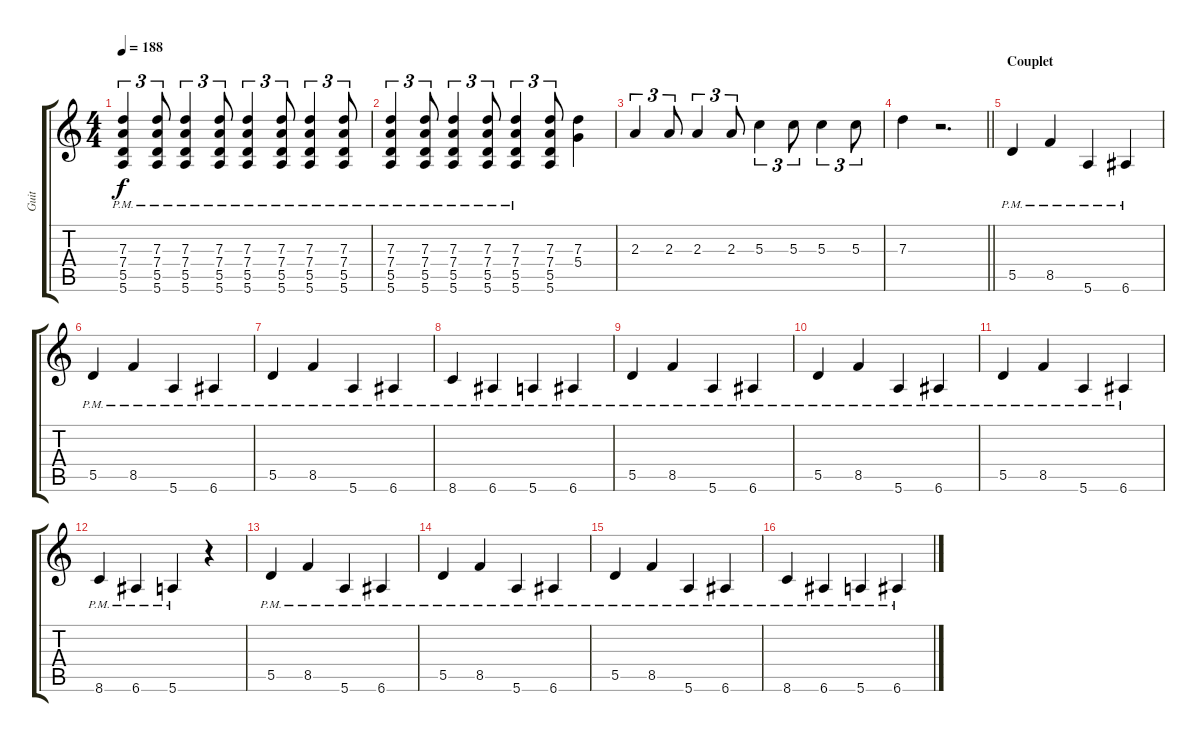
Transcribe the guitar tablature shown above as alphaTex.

\track ("Guit" "Guit") {instrument distortionguitar}
\staff {score tabs}
\tuning (E4 B3 G3 D3 A2 E2) {hide}
\ts (4 4)
\tempo 188
\clef g2
\ks c
(7.3{pm} 7.4{pm} 5.5{pm} 5.6{pm}).4{tu (3 2) dy f} (7.3{pm} 7.4{pm} 5.5{pm} 5.6{pm}).8{tu (3 2)} (7.3{pm} 7.4{pm} 5.5{pm} 5.6{pm}).4{tu (3 2)} (7.3{pm} 7.4{pm} 5.5{pm} 5.6{pm}).8{tu (3 2)} (7.3{pm} 7.4{pm} 5.5{pm} 5.6{pm}).4{tu (3 2)} (7.3{pm} 7.4{pm} 5.5{pm} 5.6{pm}).8{tu (3 2)} (7.3{pm} 7.4{pm} 5.5{pm} 5.6{pm}).4{tu (3 2)} (7.3{pm} 7.4{pm} 5.5{pm} 5.6{pm}).8{tu (3 2)} |
(7.3{pm} 7.4{pm} 5.5{pm} 5.6{pm}).4{tu (3 2)} (7.3{pm} 7.4{pm} 5.5{pm} 5.6{pm}).8{tu (3 2)} (7.3{pm} 7.4{pm} 5.5{pm} 5.6{pm}).4{tu (3 2)} (7.3{pm} 7.4{pm} 5.5{pm} 5.6{pm}).8{tu (3 2)} (7.3{pm} 7.4{pm} 5.5{pm} 5.6{pm}).4{tu (3 2)} (7.3 7.4 5.5 5.6).8{tu (3 2)} (7.3 5.4).4 |
2.3.4{tu (3 2)} 2.3.8{tu (3 2)} 2.3.4{tu (3 2)} 2.3.8{tu (3 2)} 5.3.4{tu (3 2)} 5.3.8{tu (3 2)} 5.3.4{tu (3 2)} 5.3.8{tu (3 2)} |
\barLineRight lightlight
7.3.4 r.2{d} |
\section ("" "Couplet")
5.5{pm}.4 8.5{pm}.4 5.6{pm}.4 6.6{pm}.4 |
5.5{pm}.4 8.5{pm}.4 5.6{pm}.4 6.6{pm}.4 |
5.5{pm}.4 8.5{pm}.4 5.6{pm}.4 6.6{pm}.4 |
8.6{pm}.4 6.6{pm}.4 5.6{pm}.4 6.6{pm}.4 |
5.5{pm}.4 8.5{pm}.4 5.6{pm}.4 6.6{pm}.4 |
5.5{pm}.4 8.5{pm}.4 5.6{pm}.4 6.6{pm}.4 |
5.5{pm}.4 8.5{pm}.4 5.6{pm}.4 6.6{pm}.4 |
8.6{pm}.4 6.6{pm}.4 5.6{pm}.4 r.4 |
5.5{pm}.4 8.5{pm}.4 5.6{pm}.4 6.6{pm}.4 |
5.5{pm}.4 8.5{pm}.4 5.6{pm}.4 6.6{pm}.4 |
5.5{pm}.4 8.5{pm}.4 5.6{pm}.4 6.6{pm}.4 |
8.6{pm}.4 6.6{pm}.4 5.6{pm}.4 6.6{pm}.4
